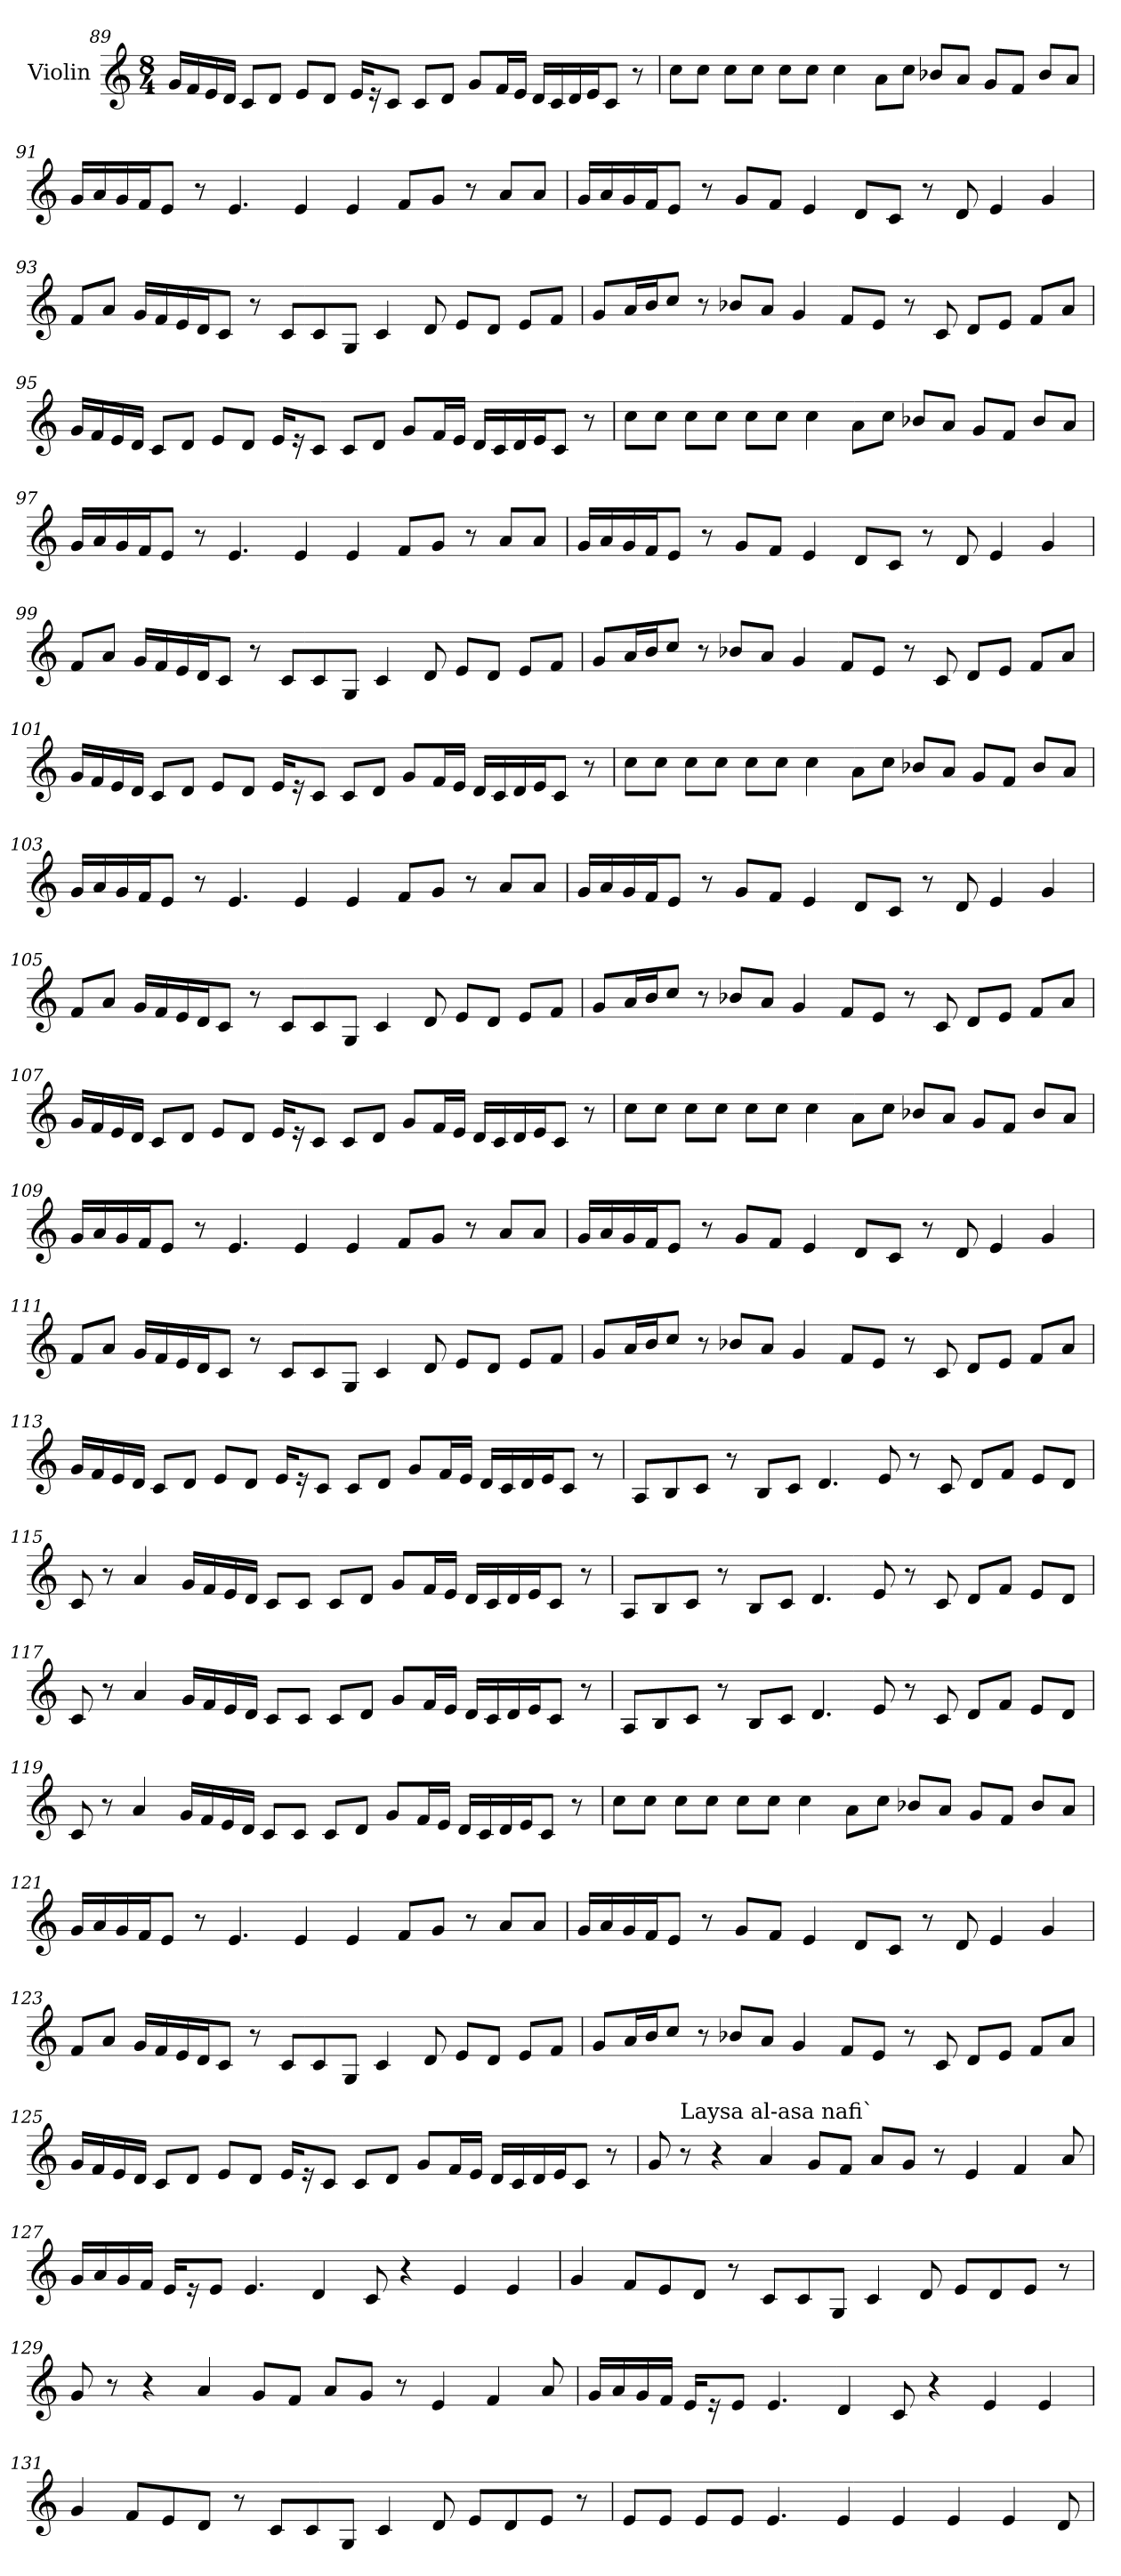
**kern
*part1
*staff1
*I"Violin
!!LO:LB:g=z
*clefG2
*k[]
*M8/4
=89
16g/LL
16f/
16e/
16d/JJ
8c/L
8d/J
8e/L
8d/J
16e/KL
16r
8c/J
8c/L
8d/J
8g/L
16f/L
16e/JJ
16d/LL
16c/
16d/
16e/J
8c/J
8r
=90
8cc\L
8cc\J
8cc\L
8cc\J
8cc\L
8cc\J
4cc\
8a\L
8cc\J
8b-X/L
8a/J
8g/L
8f/J
8b-/L
8a/J
!!LO:LB:g=z
=91
16g/LL
16a/
16g/
16f/J
8e/J
8r
4.e/
4e/
4e/
8f/L
8g/J
8r
8a/L
8a/J
=92
16g/LL
16a/
16g/
16f/J
8e/J
8r
8g/L
8f/J
4e/
8d/L
8c/J
8r
8d/
4e/
4g/
!!LO:PB:g=z
=93
8f/L
8a/J
16g/LL
16f/
16e/
16d/J
8c/J
8r
8c/L
8c/
8G/J
4c/
8d/
8e/L
8d/J
8e/L
8f/J
=94
8g/L
16a/L
16b/J
8cc/J
8r
8b-X/L
8a/J
4g/
8f/L
8e/J
8r
8c/
8d/L
8e/J
8f/L
8a/J
!!LO:LB:g=z
=95
16g/LL
16f/
16e/
16d/JJ
8c/L
8d/J
8e/L
8d/J
16e/KL
16r
8c/J
8c/L
8d/J
8g/L
16f/L
16e/JJ
16d/LL
16c/
16d/
16e/J
8c/J
8r
=96
8cc\L
8cc\J
8cc\L
8cc\J
8cc\L
8cc\J
4cc\
8a\L
8cc\J
8b-X/L
8a/J
8g/L
8f/J
8b-/L
8a/J
!!LO:LB:g=z
=97
16g/LL
16a/
16g/
16f/J
8e/J
8r
4.e/
4e/
4e/
8f/L
8g/J
8r
8a/L
8a/J
=98
16g/LL
16a/
16g/
16f/J
8e/J
8r
8g/L
8f/J
4e/
8d/L
8c/J
8r
8d/
4e/
4g/
!!LO:LB:g=z
=99
8f/L
8a/J
16g/LL
16f/
16e/
16d/J
8c/J
8r
8c/L
8c/
8G/J
4c/
8d/
8e/L
8d/J
8e/L
8f/J
=100
8g/L
16a/L
16b/J
8cc/J
8r
8b-X/L
8a/J
4g/
8f/L
8e/J
8r
8c/
8d/L
8e/J
8f/L
8a/J
!!LO:LB:g=z
=101
16g/LL
16f/
16e/
16d/JJ
8c/L
8d/J
8e/L
8d/J
16e/KL
16r
8c/J
8c/L
8d/J
8g/L
16f/L
16e/JJ
16d/LL
16c/
16d/
16e/J
8c/J
8r
=102
8cc\L
8cc\J
8cc\L
8cc\J
8cc\L
8cc\J
4cc\
8a\L
8cc\J
8b-X/L
8a/J
8g/L
8f/J
8b-/L
8a/J
!!LO:LB:g=z
=103
16g/LL
16a/
16g/
16f/J
8e/J
8r
4.e/
4e/
4e/
8f/L
8g/J
8r
8a/L
8a/J
=104
16g/LL
16a/
16g/
16f/J
8e/J
8r
8g/L
8f/J
4e/
8d/L
8c/J
8r
8d/
4e/
4g/
!!LO:LB:g=z
=105
8f/L
8a/J
16g/LL
16f/
16e/
16d/J
8c/J
8r
8c/L
8c/
8G/J
4c/
8d/
8e/L
8d/J
8e/L
8f/J
=106
8g/L
16a/L
16b/J
8cc/J
8r
8b-X/L
8a/J
4g/
8f/L
8e/J
8r
8c/
8d/L
8e/J
8f/L
8a/J
!!LO:LB:g=z
=107
16g/LL
16f/
16e/
16d/JJ
8c/L
8d/J
8e/L
8d/J
16e/KL
16r
8c/J
8c/L
8d/J
8g/L
16f/L
16e/JJ
16d/LL
16c/
16d/
16e/J
8c/J
8r
=108
8cc\L
8cc\J
8cc\L
8cc\J
8cc\L
8cc\J
4cc\
8a\L
8cc\J
8b-X/L
8a/J
8g/L
8f/J
8b-/L
8a/J
!!LO:PB:g=z
=109
16g/LL
16a/
16g/
16f/J
8e/J
8r
4.e/
4e/
4e/
8f/L
8g/J
8r
8a/L
8a/J
=110
16g/LL
16a/
16g/
16f/J
8e/J
8r
8g/L
8f/J
4e/
8d/L
8c/J
8r
8d/
4e/
4g/
!!LO:LB:g=z
=111
8f/L
8a/J
16g/LL
16f/
16e/
16d/J
8c/J
8r
8c/L
8c/
8G/J
4c/
8d/
8e/L
8d/J
8e/L
8f/J
=112
8g/L
16a/L
16b/J
8cc/J
8r
8b-X/L
8a/J
4g/
8f/L
8e/J
8r
8c/
8d/L
8e/J
8f/L
8a/J
!!LO:LB:g=z
=113
16g/LL
16f/
16e/
16d/JJ
8c/L
8d/J
8e/L
8d/J
16e/KL
16r
8c/J
8c/L
8d/J
8g/L
16f/L
16e/JJ
16d/LL
16c/
16d/
16e/J
8c/J
8r
!!LO:LB:g=z
=114
8A/L
8B/
8c/J
8r
8B/L
8c/J
4.d/
8e/
8r
8c/
8d/L
8f/J
8e/L
8d/J
!!LO:LB:g=z
=115
8c/
8r
4a/
16g/LL
16f/
16e/
16d/JJ
8c/L
8c/J
8c/L
8d/J
8g/L
16f/L
16e/JJ
16d/LL
16c/
16d/
16e/J
8c/J
8r
=116
8A/L
8B/
8c/J
8r
8B/L
8c/J
4.d/
8e/
8r
8c/
8d/L
8f/J
8e/L
8d/J
!!LO:LB:g=z
=117
8c/
8r
4a/
16g/LL
16f/
16e/
16d/JJ
8c/L
8c/J
8c/L
8d/J
8g/L
16f/L
16e/JJ
16d/LL
16c/
16d/
16e/J
8c/J
8r
=118
8A/L
8B/
8c/J
8r
8B/L
8c/J
4.d/
8e/
8r
8c/
8d/L
8f/J
8e/L
8d/J
!!LO:LB:g=z
=119
8c/
8r
4a/
16g/LL
16f/
16e/
16d/JJ
8c/L
8c/J
8c/L
8d/J
8g/L
16f/L
16e/JJ
16d/LL
16c/
16d/
16e/J
8c/J
8r
=120
8cc\L
8cc\J
8cc\L
8cc\J
8cc\L
8cc\J
4cc\
8a\L
8cc\J
8b-X/L
8a/J
8g/L
8f/J
8b-/L
8a/J
!!LO:LB:g=z
=121
16g/LL
16a/
16g/
16f/J
8e/J
8r
4.e/
4e/
4e/
8f/L
8g/J
8r
8a/L
8a/J
=122
16g/LL
16a/
16g/
16f/J
8e/J
8r
8g/L
8f/J
4e/
8d/L
8c/J
8r
8d/
4e/
4g/
!!LO:PB:g=z
=123
8f/L
8a/J
16g/LL
16f/
16e/
16d/J
8c/J
8r
8c/L
8c/
8G/J
4c/
8d/
8e/L
8d/J
8e/L
8f/J
=124
8g/L
16a/L
16b/J
8cc/J
8r
8b-X/L
8a/J
4g/
8f/L
8e/J
8r
8c/
8d/L
8e/J
8f/L
8a/J
!!LO:PB:g=z
=125
16g/LL
16f/
16e/
16d/JJ
8c/L
8d/J
8e/L
8d/J
16e/KL
16r
8c/J
8c/L
8d/J
8g/L
16f/L
16e/JJ
16d/LL
16c/
16d/
16e/J
8c/J
8r
=126
8g/
!LO:TX:a:t=Laysa al-asa nafi`
8r
4r
4a/
8g/L
8f/J
8a/L
8g/J
8r
4e/
4f/
8a/
!!LO:LB:g=z
=127
16g/LL
16a/
16g/
16f/JJ
16e/KL
16r
8e/J
4.e/
4d/
8c/
4r
4e/
4e/
=128
4g/
8f/L
8e/
8d/J
8r
8c/L
8c/
8G/J
4c/
8d/
8e/L
8d/
8e/J
8r
!!LO:LB:g=z
=129
8g/
8r
4r
4a/
8g/L
8f/J
8a/L
8g/J
8r
4e/
4f/
8a/
=130
16g/LL
16a/
16g/
16f/JJ
16e/KL
16r
8e/J
4.e/
4d/
8c/
4r
4e/
4e/
!!LO:LB:g=z
=131
4g/
8f/L
8e/
8d/J
8r
8c/L
8c/
8G/J
4c/
8d/
8e/L
8d/
8e/J
8r
=132
8e/L
8e/J
8e/L
8e/J
4.e/
4e/
4e/
4e/
4e/
8d/
=
*-
